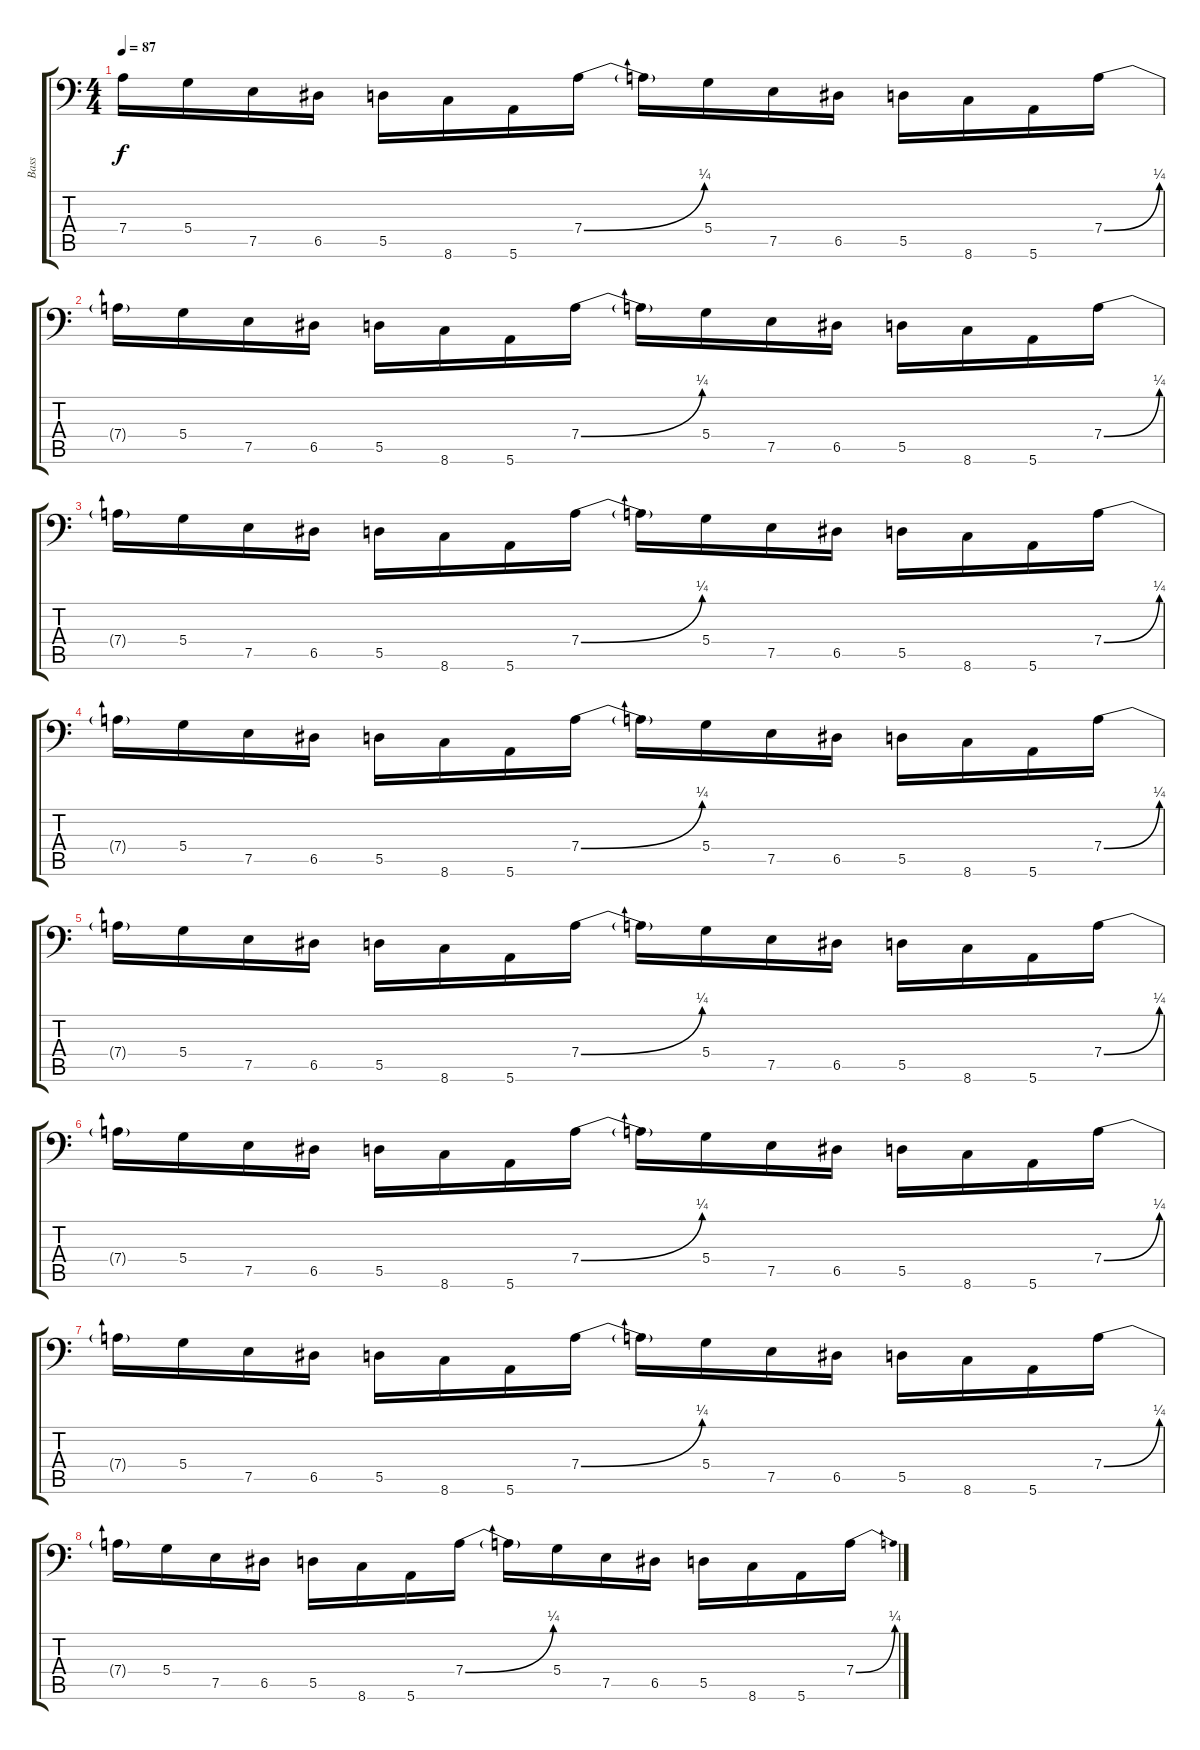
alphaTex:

\track ("Bass" "Bass") {instrument electricbassfinger}
\staff {score tabs}
\tuning (E3 B2 G2 D2 A1 E1) {hide}
\ts (4 4)
\tempo 87
\clef f4
\ks c
7.4{t}.16{dy f} 5.4.16 7.5.16 6.5.16 5.5.16 8.6.16 5.6.16 7.4{be (bend 0 0 60 1)}.16 7.4{t}.16 5.4.16 7.5.16 6.5.16 5.5.16 8.6.16 5.6.16 7.4{be (bend 0 0 60 1)}.16 |
7.4{t}.16 5.4.16 7.5.16 6.5.16 5.5.16 8.6.16 5.6.16 7.4{be (bend 0 0 60 1)}.16 7.4{t}.16 5.4.16 7.5.16 6.5.16 5.5.16 8.6.16 5.6.16 7.4{be (bend 0 0 60 1)}.16 |
7.4{t}.16 5.4.16 7.5.16 6.5.16 5.5.16 8.6.16 5.6.16 7.4{be (bend 0 0 60 1)}.16 7.4{t}.16 5.4.16 7.5.16 6.5.16 5.5.16 8.6.16 5.6.16 7.4{be (bend 0 0 60 1)}.16 |
7.4{t}.16 5.4.16 7.5.16 6.5.16 5.5.16 8.6.16 5.6.16 7.4{be (bend 0 0 60 1)}.16 7.4{t}.16 5.4.16 7.5.16 6.5.16 5.5.16 8.6.16 5.6.16 7.4{be (bend 0 0 60 1)}.16 |
7.4{t}.16 5.4.16 7.5.16 6.5.16 5.5.16 8.6.16 5.6.16 7.4{be (bend 0 0 60 1)}.16 7.4{t}.16 5.4.16 7.5.16 6.5.16 5.5.16 8.6.16 5.6.16 7.4{be (bend 0 0 60 1)}.16 |
7.4{t}.16 5.4.16 7.5.16 6.5.16 5.5.16 8.6.16 5.6.16 7.4{be (bend 0 0 60 1)}.16 7.4{t}.16 5.4.16 7.5.16 6.5.16 5.5.16 8.6.16 5.6.16 7.4{be (bend 0 0 60 1)}.16 |
7.4{t}.16 5.4.16 7.5.16 6.5.16 5.5.16 8.6.16 5.6.16 7.4{be (bend 0 0 60 1)}.16 7.4{t}.16 5.4.16 7.5.16 6.5.16 5.5.16 8.6.16 5.6.16 7.4{be (bend 0 0 60 1)}.16 |
7.4{t}.16 5.4.16 7.5.16 6.5.16 5.5.16 8.6.16 5.6.16 7.4{be (bend 0 0 60 1)}.16 7.4{t}.16 5.4.16 7.5.16 6.5.16 5.5.16 8.6.16 5.6.16 7.4{be (bend 0 0 60 1)}.16
